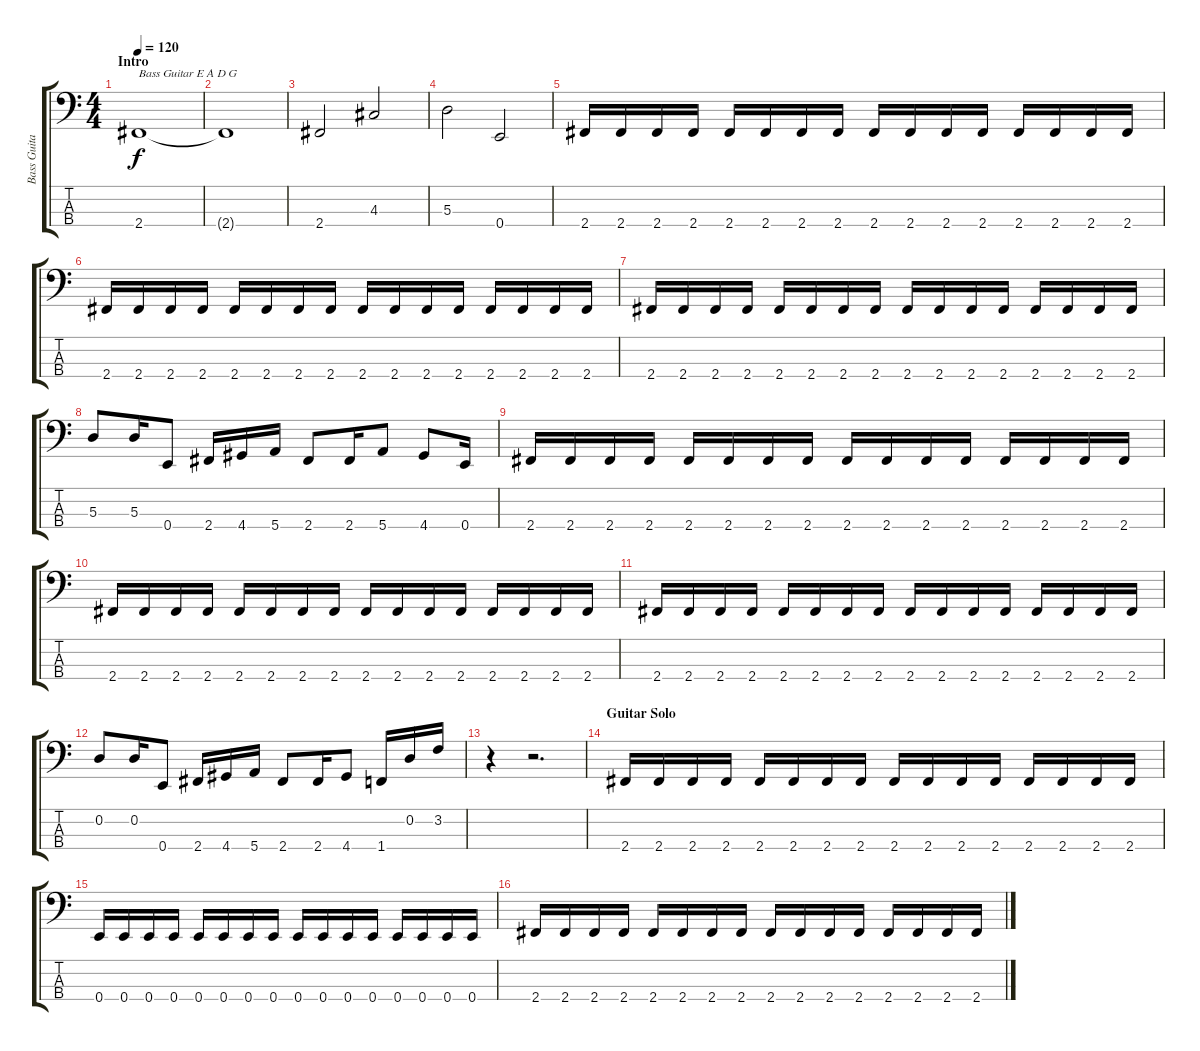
\track ("Bass Guitar" "Bass Guita") {instrument electricbasspick}
\staff {score tabs}
\tuning (G2 D2 A1 E1) {hide}
\ts (4 4)
\section ("" "Intro")
\tempo 120
\clef f4
\ks c
2.4.1{txt "Bass Guitar E A D G" dy f instrument electricbasspick} |
2.4{t}.1 |
2.4.2 4.3.2 |
5.3.2 0.4.2 |
2.4.16 2.4.16 2.4.16 2.4.16 2.4.16 2.4.16 2.4.16 2.4.16 2.4.16 2.4.16 2.4.16 2.4.16 2.4.16 2.4.16 2.4.16 2.4.16 |
2.4.16 2.4.16 2.4.16 2.4.16 2.4.16 2.4.16 2.4.16 2.4.16 2.4.16 2.4.16 2.4.16 2.4.16 2.4.16 2.4.16 2.4.16 2.4.16 |
2.4.16 2.4.16 2.4.16 2.4.16 2.4.16 2.4.16 2.4.16 2.4.16 2.4.16 2.4.16 2.4.16 2.4.16 2.4.16 2.4.16 2.4.16 2.4.16 |
5.3.8 5.3.16 0.4.8 2.4.16 4.4.16 5.4.16 2.4.8 2.4.16 5.4.8 4.4.8 0.4.16 |
2.4.16 2.4.16 2.4.16 2.4.16 2.4.16 2.4.16 2.4.16 2.4.16 2.4.16 2.4.16 2.4.16 2.4.16 2.4.16 2.4.16 2.4.16 2.4.16 |
2.4.16 2.4.16 2.4.16 2.4.16 2.4.16 2.4.16 2.4.16 2.4.16 2.4.16 2.4.16 2.4.16 2.4.16 2.4.16 2.4.16 2.4.16 2.4.16 |
2.4.16 2.4.16 2.4.16 2.4.16 2.4.16 2.4.16 2.4.16 2.4.16 2.4.16 2.4.16 2.4.16 2.4.16 2.4.16 2.4.16 2.4.16 2.4.16 |
0.2.8 0.2.16 0.4.8 2.4.16 4.4.16 5.4.16 2.4.8 2.4.16 4.4.8 1.4.16 0.2.16 3.2.16 |
r.4 r.2{d} |
\section ("" "Guitar Solo")
2.4.16 2.4.16 2.4.16 2.4.16 2.4.16 2.4.16 2.4.16 2.4.16 2.4.16 2.4.16 2.4.16 2.4.16 2.4.16 2.4.16 2.4.16 2.4.16 |
0.4.16 0.4.16 0.4.16 0.4.16 0.4.16 0.4.16 0.4.16 0.4.16 0.4.16 0.4.16 0.4.16 0.4.16 0.4.16 0.4.16 0.4.16 0.4.16 |
2.4.16 2.4.16 2.4.16 2.4.16 2.4.16 2.4.16 2.4.16 2.4.16 2.4.16 2.4.16 2.4.16 2.4.16 2.4.16 2.4.16 2.4.16 2.4.16
